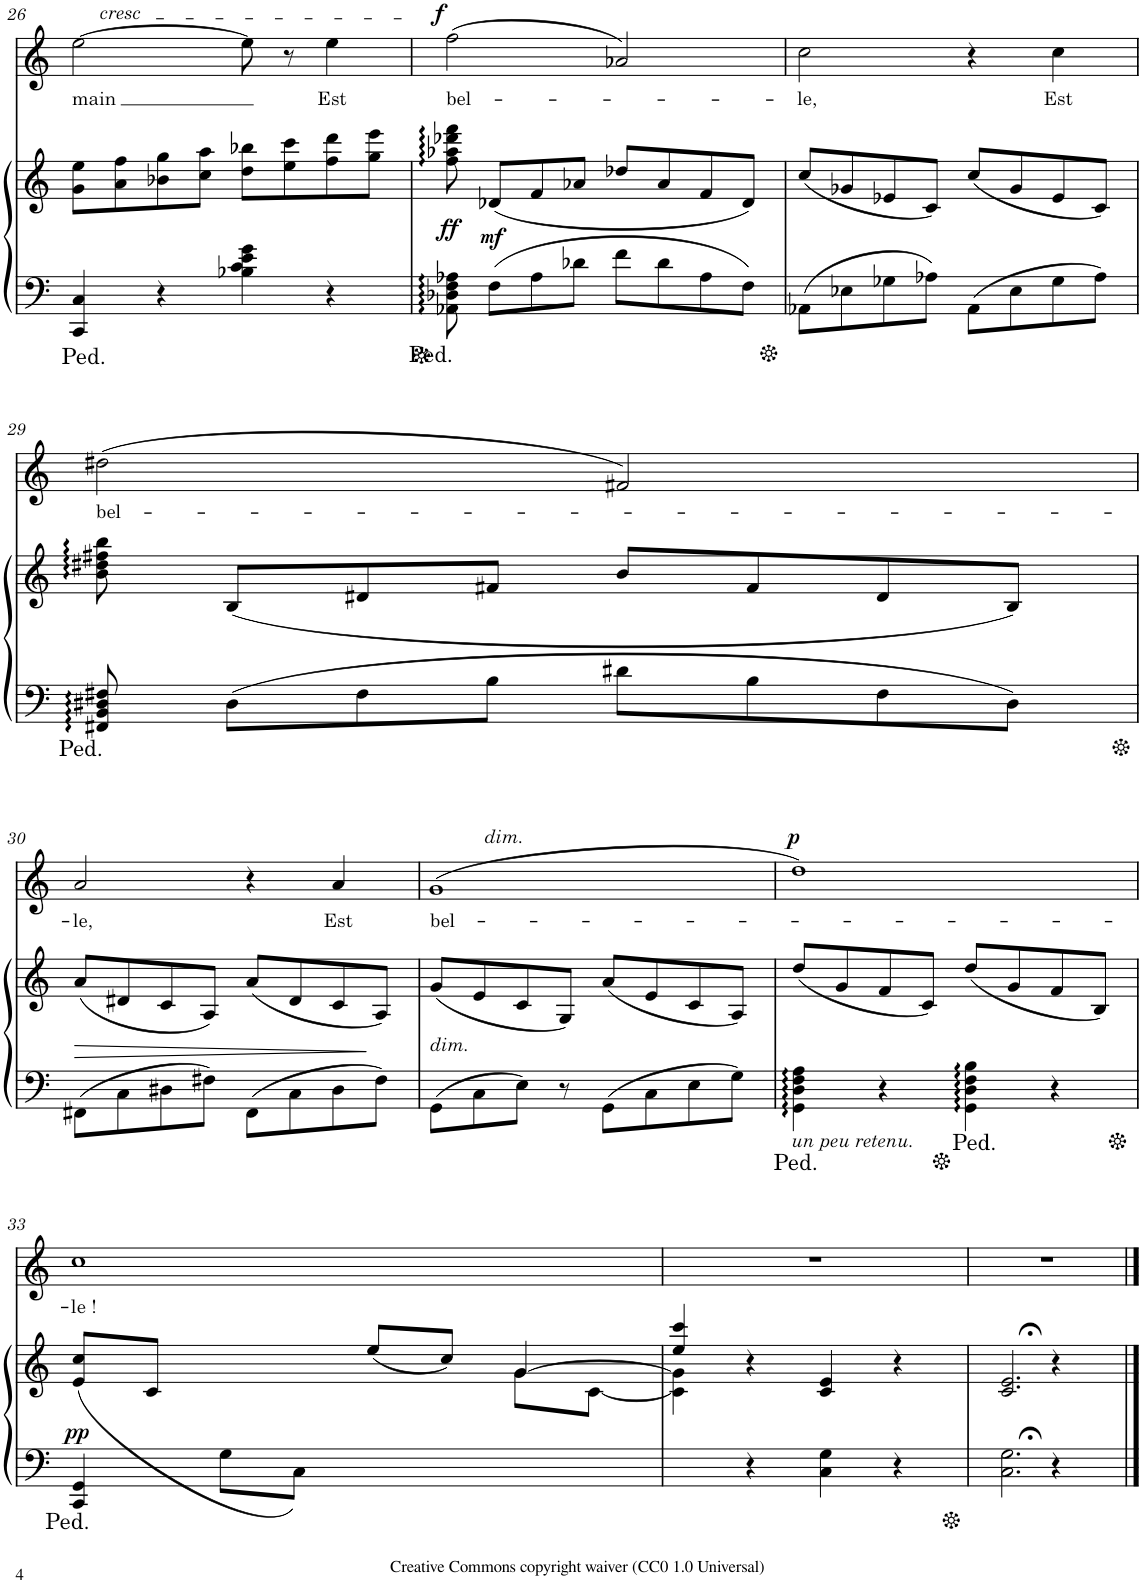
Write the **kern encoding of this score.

**kern	**kern	**dynam	**kern	**text	**dynam
*part2	*part2	*part2	*part1	*part1	*part1
*staff3	*staff2	*staff2/3	*staff1	*staff1	*staff1
*I"Piano	*	*	*I"Chant Voice	*	*
*I'Pno	*	*	*	*	*
!!LO:PB:g=z
*clefF4	*clefG2	*	*clefG2	*	*
*k[]	*k[]	*	*k[]	*	*
*M4/4	*M4/4	*	*M4/4	*	*
*met(c)	*met(c)	*	*met(c)	*	*
=26	=26	=26	=26	=26	=26
!	!	!	!LO:TX:a:i:t=cresc	!	!
!	!	!	!	!LO:LY:b	!
4CC/ 4C/	8g\ 8ee\L	.	[2ee\	-main	.
.	8a\ 8ff\	.	.	.	.
4r	8b-X\ 8gg\	.	.	.	.
.	8cc\ 8aa\J	.	.	.	.
4B-X\ 4c\ 4e\ 4g\	8dd\ 8bb-X\L	.	8ee\]	.	.
.	8ee\ 8ccc\	.	8r	.	.
!	!	!	!	!LO:LY:b	!
4r	8ff\ 8ddd\	.	4ee\	Est	.
.	8gg\ 8eee\J	.	.	.	.
=27	=27	=27	=27	=27	=27
!	!	!LO:DY:b	!	!LO:LY:b	!LO:DY:a
8AA-X\:: 8D-X\:: 8F\:: 8A-X\::	8ff\:: 8aa-X\:: 8ddd-X\:: 8fff\::	ff	(2ff\	bel-	f
!	!	!LO:DY:b	!	!	!
8F\L	(8d-X/L	mf	.	.	.
8A-\	8f/	.	.	.	.
8d-X\J	8a-X/J	.	.	.	.
8f\L	8dd-X/L	.	2a-X/)	.	.
8d-\	8a-/	.	.	.	.
8A-\	8f/	.	.	.	.
8F\J	8d-/J)	.	.	.	.
=28	=28	=28	=28	=28	=28
!	!	!	!	!LO:LY:b	!
8AA-X\L	(8cc/L	.	2cc\	-le,	.
8E-X\	8g-X/	.	.	.	.
8G-X\	8e-X/	.	.	.	.
8A-X\J	8c/J)	.	.	.	.
8AA-\L	(8cc/L	.	4r	.	.
8E-\	8g-/	.	.	.	.
!	!	!	!	!LO:LY:b	!
8G-\	8e-/	.	4cc\	Est	.
8A-\J	8c/J)	.	.	.	.
!!LO:LB:g=z
=29	=29	=29	=29	=29	=29
!	!	!	!	!LO:LY:b	!
8FF#X/:: 8BB/:: 8D#X/:: 8F#X/::	8b\:: 8dd#X\:: 8ff#X\:: 8bb\::	.	(2dd#X\	bel-	.
8D#\L	(8B/L	.	.	.	.
8F#\	8d#X/	.	.	.	.
8B\J	8f#X/J	.	.	.	.
8d#X\L	8b/L	.	2f#X/)	.	.
8B\	8f#/	.	.	.	.
8F#\	8d#/	.	.	.	.
8D#\J	8B/J)	.	.	.	.
!!LO:LB:g=z
=30	=30	=30	=30	=30	=30
!	!	!LO:HP:b	!	!LO:LY:b	!
8FF#X\L	(8a/L	>	2a/	-le,	.
8C\	8d#X/	.	.	.	.
8D#X\	8c/	.	.	.	.
8F#X\J	8A/J)	.	.	.	.
8FF#\L	(8a/L	.	4r	.	.
8C\	8d#/	.	.	.	.
!	!	!	!	!LO:LY:b	!
8D#\	8c/	.	4a/	Est	.
8F#\J	8A/J)	]	.	.	.
=31	=31	=31	=31	=31	=31
!	!	!	!LO:TX:a:i:t=dim.	!	!
!	!LO:TX:b:i:t=dim.	!	!	!	!
!	!	!	!	!LO:LY:b	!
8GG\L	(8g/L	.	(>1g	bel-	.
8C\	8e/	.	.	.	.
8E\J	8c/	.	.	.	.
8r	8G/J)	.	.	.	.
8GG\L	(8a/L	.	.	.	.
8C\	8e/	.	.	.	.
8E\	8c/	.	.	.	.
8G\J	8A/J)	.	.	.	.
=32	=32	=32	=32	=32	=32
!LO:TX:b:i:t=un peu retenu.	!	!	!	!	!
!	!	!	!	!	!LO:DY:a
4GG\:: 4D\:: 4F\:: 4A\::	(8dd/L	.	1dd)	.	p
.	8g/	.	.	.	.
4r	8f/	.	.	.	.
.	8c/J)	.	.	.	.
4GG\:: 4D\:: 4F\:: 4B\::	(8dd/L	.	.	.	.
.	8g/	.	.	.	.
4r	8f/	.	.	.	.
.	8B/J)	.	.	.	.
!!LO:LB:g=z
=33	=33	=33	=33	=33	=33
*	*^	*	*	*	*
!	!	!	!LO:DY:b	!	!LO:LY:b	!
4CC/ 4GG/	(8e/ 8cc/L	2.ryy	pp	1cc	le !	.
.	8c/J	.	.	.	.	.
8G\L	4ryy	.	.	.	.	.
8C\J)	.	.	.	.	.	.
2ryy	(<8ee/L	.	.	.	.	.
.	8cc/J)	.	.	.	.	.
.	[4g/	8g\L	.	.	.	.
.	.	[8c\J	.	.	.	.
=34	=34	=34	=34	=34	=34	=34
4ryy	4ee/ 4ccc/	4c\] 4g\]	.	1r	.	.
4r	4r	2.ryy	.	.	.	.
4C\ 4G\	4c/ 4e/	.	.	.	.	.
4r	4r	.	.	.	.	.
*	*v	*v	*	*	*	*
=35	=35	=35	=35	=35	=35
2.C\;< 2.G\;<	2.c/;< 2.e/;<	.	1r	.	.
4r	4r	.	.	.	.
==	==	==	==	==	==
*-	*-	*-	*-	*-	*-
